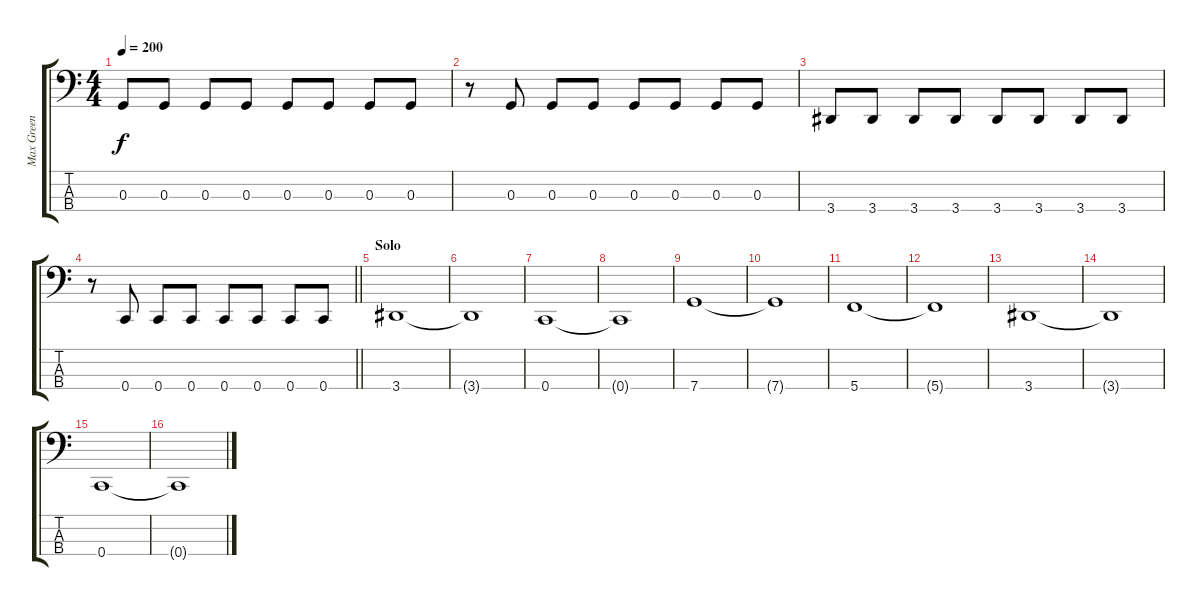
\track ("Max Green" "Max Green") {instrument electricbassfinger}
\staff {score tabs}
\tuning (F2 C2 G1 C1) {hide}
\ts (4 4)
\tempo 200
\clef f4
\ks c
0.3.8{dy f} 0.3.8 0.3.8 0.3.8 0.3.8 0.3.8 0.3.8 0.3.8 |
r.8 0.3.8 0.3.8 0.3.8 0.3.8 0.3.8 0.3.8 0.3.8 |
3.4.8 3.4.8 3.4.8 3.4.8 3.4.8 3.4.8 3.4.8 3.4.8 |
\barLineRight lightlight
r.8 0.4.8 0.4.8 0.4.8 0.4.8 0.4.8 0.4.8 0.4.8 |
\section ("" "Solo")
3.4.1 |
3.4{t}.1 |
0.4.1 |
0.4{t}.1 |
7.4.1 |
7.4{t}.1 |
5.4.1 |
5.4{t}.1 |
3.4.1 |
3.4{t}.1 |
0.4.1 |
0.4{t}.1
